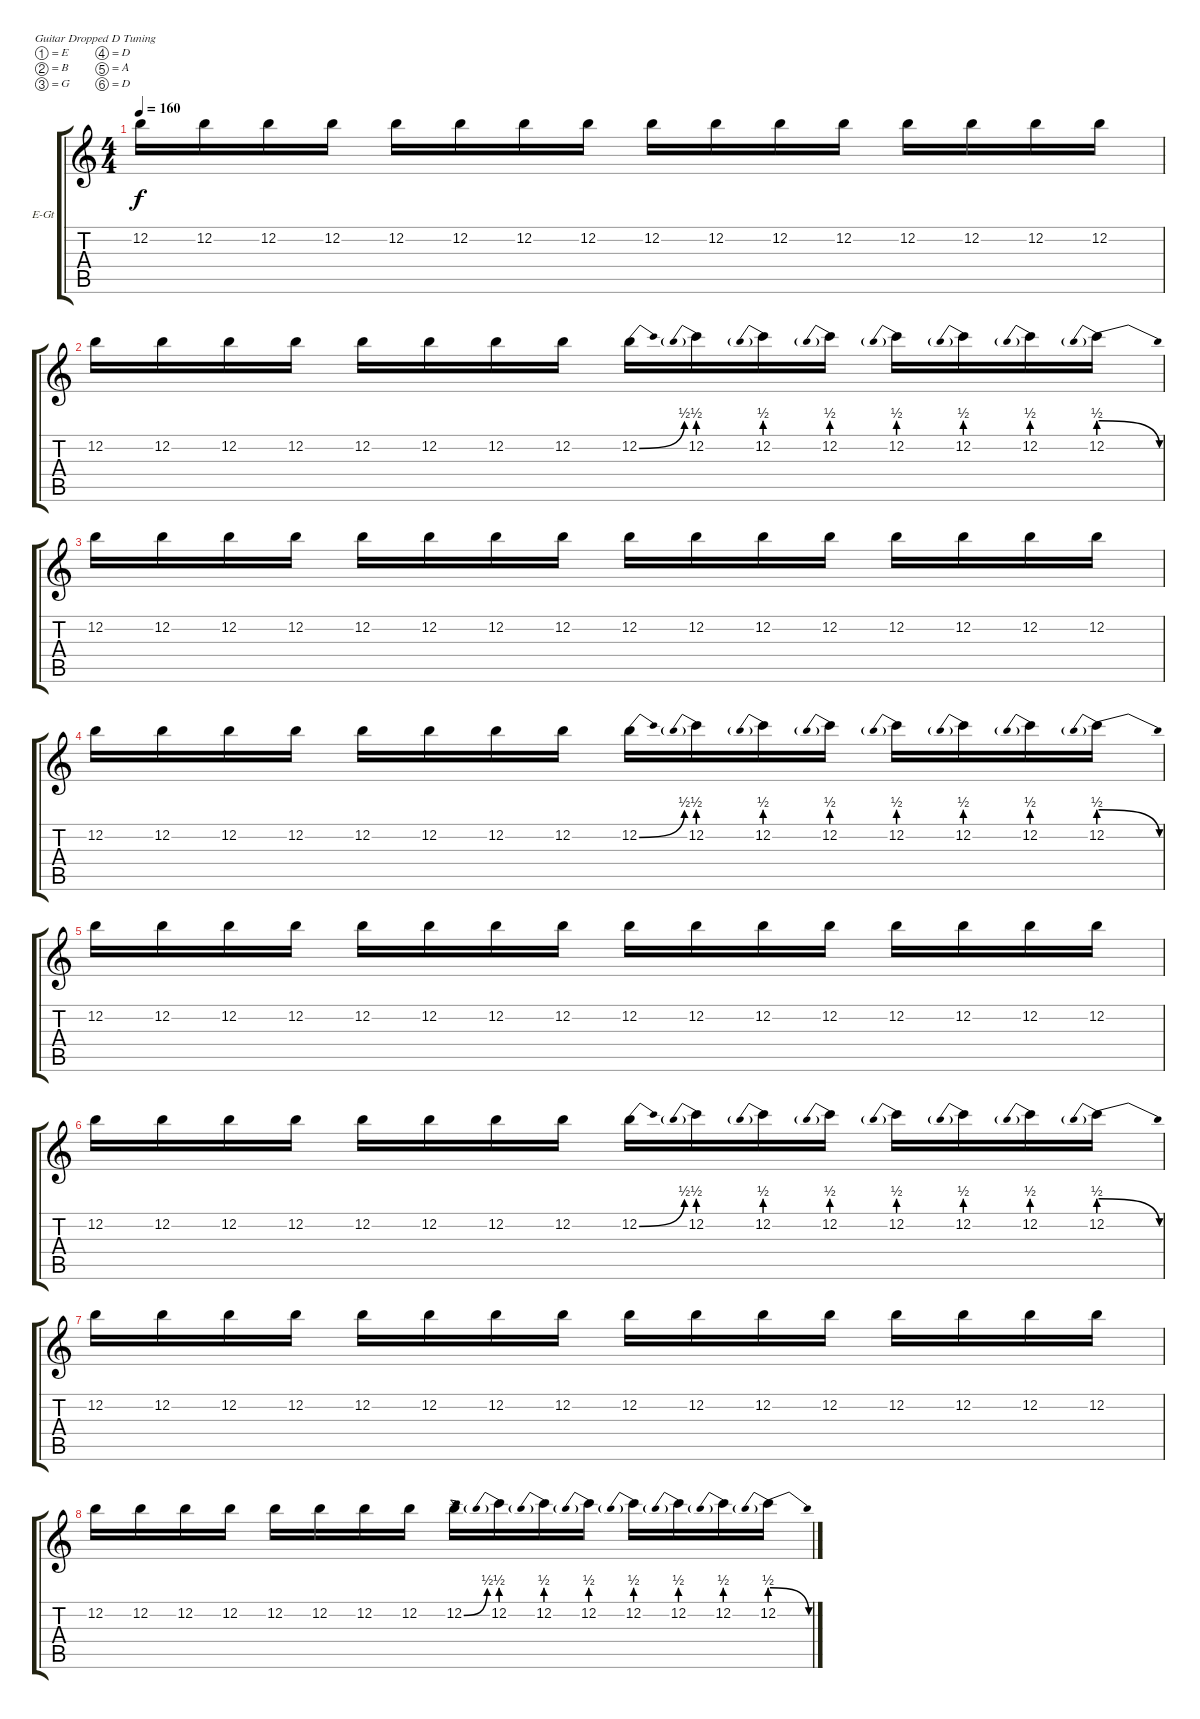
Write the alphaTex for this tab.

\bracketExtendMode groupsimilarinstruments
\firstSystemTrackNameOrientation horizontal
\otherSystemsTrackNameOrientation horizontal
\track ("(Fill Guitar)" "E-Gt") {instrument distortionguitar}
\staff {score tabs}
\tuning (E4 B3 G3 D3 A2 D2)
\ts (4 4)
\tempo 160
\clef g2
\ks c
12.2.16{dy f} 12.2.16 12.2.16 12.2.16 12.2.16 12.2.16 12.2.16 12.2.16 12.2.16 12.2.16 12.2.16 12.2.16 12.2.16 12.2.16 12.2.16 12.2.16 |
12.2.16 12.2.16 12.2.16 12.2.16 12.2.16 12.2.16 12.2.16 12.2.16 12.2{be (bend 0 0 60 2)}.16 12.2{be (prebend 0 2 60 2)}.16 12.2{be (prebend 0 2 60 2)}.16 12.2{be (prebend 0 2 60 2)}.16 12.2{be (prebend 0 2 60 2)}.16 12.2{be (prebend 0 2 60 2)}.16 12.2{be (prebend 0 2 60 2)}.16 12.2{be (prebendrelease 0 2 60 0)}.16 |
12.2.16 12.2.16 12.2.16 12.2.16 12.2.16 12.2.16 12.2.16 12.2.16 12.2.16 12.2.16 12.2.16 12.2.16 12.2.16 12.2.16 12.2.16 12.2.16 |
12.2.16 12.2.16 12.2.16 12.2.16 12.2.16 12.2.16 12.2.16 12.2.16 12.2{be (bend 0 0 60 2)}.16 12.2{be (prebend 0 2 60 2)}.16 12.2{be (prebend 0 2 60 2)}.16 12.2{be (prebend 0 2 60 2)}.16 12.2{be (prebend 0 2 60 2)}.16 12.2{be (prebend 0 2 60 2)}.16 12.2{be (prebend 0 2 60 2)}.16 12.2{be (prebendrelease 0 2 60 0)}.16 |
12.2.16 12.2.16 12.2.16 12.2.16 12.2.16 12.2.16 12.2.16 12.2.16 12.2.16 12.2.16 12.2.16 12.2.16 12.2.16 12.2.16 12.2.16 12.2.16 |
12.2.16 12.2.16 12.2.16 12.2.16 12.2.16 12.2.16 12.2.16 12.2.16 12.2{be (bend 0 0 60 2)}.16 12.2{be (prebend 0 2 60 2)}.16 12.2{be (prebend 0 2 60 2)}.16 12.2{be (prebend 0 2 60 2)}.16 12.2{be (prebend 0 2 60 2)}.16 12.2{be (prebend 0 2 60 2)}.16 12.2{be (prebend 0 2 60 2)}.16 12.2{be (prebendrelease 0 2 60 0)}.16 |
12.2.16 12.2.16 12.2.16 12.2.16 12.2.16 12.2.16 12.2.16 12.2.16 12.2.16 12.2.16 12.2.16 12.2.16 12.2.16 12.2.16 12.2.16 12.2.16 |
12.2.16 12.2.16 12.2.16 12.2.16 12.2.16 12.2.16 12.2.16 12.2.16 12.2{be (bend 0 0 60 2)}.16 12.2{be (prebend 0 2 60 2)}.16 12.2{be (prebend 0 2 60 2)}.16 12.2{be (prebend 0 2 60 2)}.16 12.2{be (prebend 0 2 60 2)}.16 12.2{be (prebend 0 2 60 2)}.16 12.2{be (prebend 0 2 60 2)}.16 12.2{be (prebendrelease 0 2 60 0)}.16
